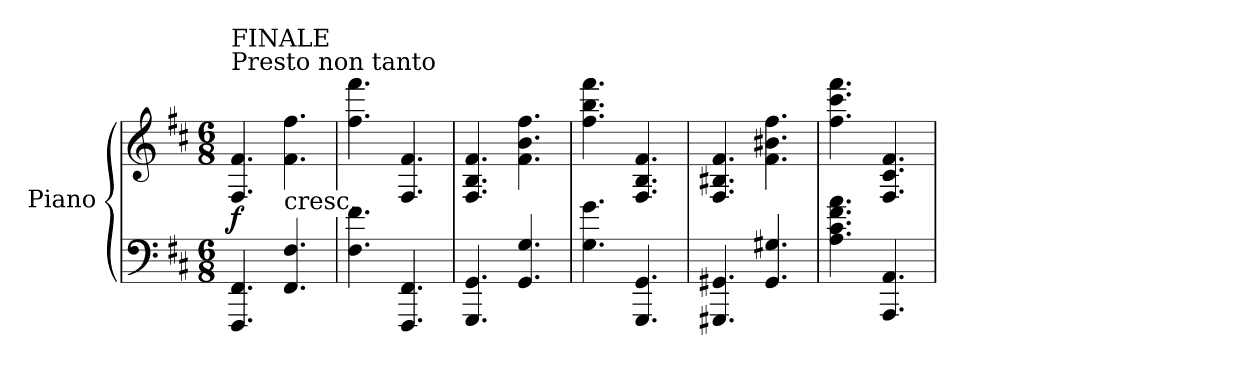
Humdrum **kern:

**kern	**kern	**dynam
*part1	*part1	*part1
*staff2	*staff1	*staff1/2
*I"Piano	*	*
*I'Pno	*	*
*clefF4	*clefG2	*
*k[f#c#]	*k[f#c#]	*
*D:	*D:	*
*M6/8	*M6/8	*
=1	=1	=1
!	!LO:TX:a:t=FINALE\nPresto non tanto	!
!	!	!LO:DY:b
4.FFF#/ 4.FF#/	4.F#/ 4.f#/	f
!	!LO:TX:b:t=cresc.	!
4.FF#/ 4.F#/	4.f#\ 4.ff#\	.
=2	=2	=2
4.F#\ 4.f#\	4.ff#\ 4.fff#\	.
4.FFF#/ 4.FF#/	4.F#/ 4.f#/	.
=3	=3	=3
4.GGG/ 4.GG/	4.F#/ 4.B/ 4.f#/	.
4.GG/ 4.G/	4.f#\ 4.b\ 4.ff#\	.
=4	=4	=4
4.G\ 4.g\	4.ff#\ 4.bb\ 4.fff#\	.
4.GGG/ 4.GG/	4.F#/ 4.B/ 4.f#/	.
=5	=5	=5
4.GGG#X/ 4.GG#X/	4.F#/ 4.B#X/ 4.f#/	.
4.GG#/ 4.G#X/	4.f#\ 4.b#X\ 4.ff#\	.
=6	=6	=6
4.A\ 4.c#\ 4.f#\ 4.a\	4.ff#\ 4.ccc#\ 4.fff#\	.
4.AAA/ 4.AA/	4.F#/ 4.c#/ 4.f#/	.
=	=	=
*-	*-	*-
